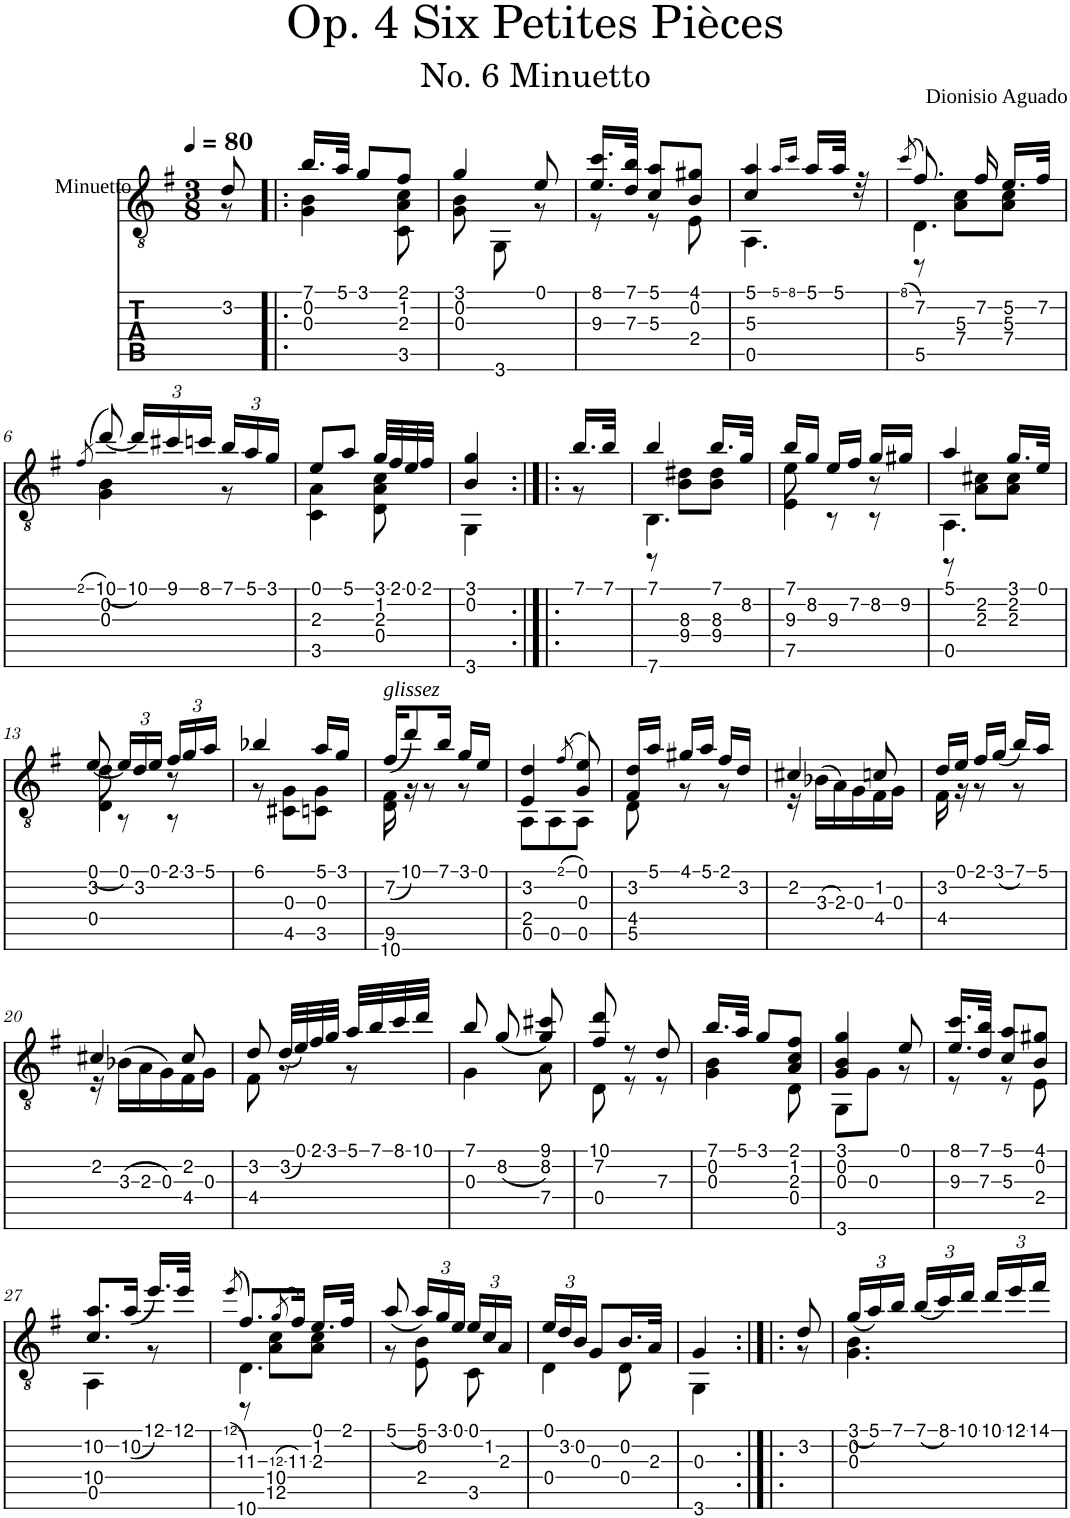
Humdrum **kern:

**kern	**kern
*part1	*part1
*staff2	*staff1
*I"Guitar	*
*stria6	*
*	*clefGv2
*k[f#]	*k[f#]
*G:	*G:
*M3/8	*M3/8
*MM80	*MM80
=	=
*^	*^
8d	8r	8d/	8r
=1!|:	=1!|:	=1!|:	=1!|:
16.bLL	4G 4B	16.b/LL	4G\ 4B\
32aJk	.	32a/JJk	.
8g	.	8g/L	.
8f#J	8C 8A 8c	8f#/J	8C\ 8A\ 8c\
=2	=2	=2	=2
4g	8G\ 8B\L	4g/	8G\ 8B\
.	8GGJ	.	8GG\
8e	8r	8e/	8r
=3	=3	=3	=3
16.e\ 16.cc\LL	8r	16.e/ 16.cc/LL	8r
32d\ 32b\Jk	.	32d/ 32b/JJk	.
8c\ 8a\	8r	8c/ 8a/L	8r
8B\ 8g#X\J	8E	8B/ 8g#X/J	8E\
=4	=4	=4	=4
4c 4a	4.AA	4c/ 4a/	4.AA\
qa	.	16qa/LL	.
qcc	.	16qcc/JJ	.
16aLL	.	16a/LL	.
32aJJk	.	32a/JJk	.
32r	.	32r	.
*v	*v	*	*
*	*v	*v
=5	=5
qcc	(8qcc/
*^	*^
*	*^	*	*^
8.f#L	4.D	8r	8.f#/)	4.D\	8r
.	.	8A\ 8c\L	.	.	8A\ 8c\L
16f#L	.	.	16f#/	.	.
16.e	.	8A\ 8c\J	16.e/LL	.	8A\ 8c\J
32f#JJk	.	.	32f#/JJk	.	.
*v	*v	*v	*	*	*
*	*v	*v	*v
!!LO:LB:g=z
=6	=6
qf#	(8qf#/
*^	*^
[<8ddL	4G 4B	[<8dd/)	4G\ 4B\
*Xbrackettup	*	*Xbrackettup	*
24ddL]	.	24dd/LL]	.
24cc#X	.	24cc#X/	.
24ccn	.	24ccn/JJ	.
24b	8r	24b/LL	8r
24a	.	24a/	.
24gJJ	.	24g/JJ	.
=7	=7	=7	=7
8eL	4C 4A	8e/L	4C\ 4A\
8a	.	8a/J	.
32gLL	8D 8A 8c	32g/LLL	8D\ 8A\ 8c\
32f#	.	32f#/	.
32e	.	32e/	.
32f#JJJ	.	32f#/JJJ	.
=8	=8	=8	=8
4B 4g	4GG	4B/ 4g/	4GG\
=9:|!|:	=9:|!|:	=9:|!|:	=9:|!|:
16.bLL	8r	16.b/LL	8r
32bJJk	.	32b/JJk	.
=10	=10	=10	=10
*	*^	*	*^
4b	4.BB	8r	4b/	4.BB\	8r
.	.	8B\ 8d#X\L	.	.	8B\ 8d#X\L
16.bLL	.	8B\ 8d#\J	16.b/LL	.	8B\ 8d#\J
32gJJk	.	.	32g/JJk	.	.
=11	=11	=11	=11	=11	=11
16bLL	4E	8e	16b/LL	4E\	8e\
16g	.	.	16g/JJ	.	.
16e	.	8r	16e/LL	.	8r
16f#	.	.	16f#/JJ	.	.
16g	8r	8r	16g/LL	8r	8r
16g#XJJ	.	.	16g#X/JJ	.	.
=12	=12	=12	=12	=12	=12
4a	4.AA	8r	4a/	4.AA\	8r
.	.	8A\ 8c#X\L	.	.	8A\ 8c#X\L
16.gLL	.	8A\ 8c#\J	16.g/LL	.	8A\ 8c#\J
32eJJk	.	.	32e/JJk	.	.
!!LO:LB:g=z	!!	!!
=13	=13	=13	=13	=13	=13
[<8eL	4D	8d	[<8e/	4D\	8d\
24eL]	.	8r	24e/LL]	.	8r
24d	.	.	24d/	.	.
24e	.	.	24e/JJ	.	.
24f#	8r	8r	24f#/LL	8r	8r
24g	.	.	24g/	.	.
24aJJ	.	.	24a/JJ	.	.
*	*v	*v	*	*	*
*	*	*	*v	*v
=14	=14	=14	=14
4b-X	8r	4b-X/	8r
.	8C#X\ 8G\L	.	8C#X\ 8G\L
16aLL	8Cn\ 8G\J	16a/LL	8Cn\ 8G\J
16gJJ	.	16g/JJ	.
=15	=15	=15	=15
!	!	!LO:TX:a:i:t=glissez	!
16f#KL	16D 16F#	(<16f#/KL	16D\ 16F#\
8dd	16r	8dd/)	16r
.	8r	.	8r
16bL	.	16b/Jk	.
16g	8r	16g/LL	8r
16eJJ	.	16e/JJ	.
=16	=16	=16	=16
4E 4d	8AAL	4E/ 4d/	8AA\L
.	8AA	.	8AA\
qf#	.	(8qf#/	.
8G 8e	8AAJ	8G/ 8e/)	8AA\J
=17	=17	=17	=17
16F#\ 16d\LL	8D	16F#/ 16d/LL	8D\
16a	.	16a/JJ	.
16g#X	8r	16g#X/LL	8r
16a	.	16a/JJ	.
16f#	8r	16f#/LL	8r
16dJJ	.	16d/JJ	.
=18	=18	=18	=18
4c#	16r	4c#X/	16r
.	16B-XLL	.	(>16B-X\LL
.	16A	.	16A\)
.	16G	.	16G\
8c	16F#	8cn/	16F#\
.	16GJJ	.	16G\JJ
=19	=19	=19	=19
16dLL	16F#	16d/LL	16F#\
16e	16r	16e/JJ	16r
16f#	8r	16f#/LL	8r
16g	.	(<16g/JJ	.
16b	8r	16b/LL)	8r
16aJJ	.	16a/JJ	.
!!LO:LB:g=z	!!
=20	=20	=20	=20
4c#X	16r	4c#X/	16r
.	16B-XLL	.	(>16B-X\LL
.	16A	.	16A\
.	16G	.	16G\)
8c#	16F#	8c#/	16F#\
.	16GJJ	.	16G\JJ
=21	=21	=21	=21
8dL	8F#	8d/	8F#\
32dLL	8r	(<32d/LLL	8r
32e	.	32e/)	.
32f#	.	32f#/	.
32g	.	32g/JJJ	.
32a	8r	32a/LLL	8r
32b	.	32b/	.
32cc	.	32cc/	.
32ddJJJ	.	32dd/JJJ	.
=22	=22	=22	=22
8bL	4G	8b/	4G\
8g	.	(<8g/	.
8g\ 8cc#X\J	8A	8g/ 8cc#X/)	8A\
=22	=22	=22	=22
8f# 8dd	8D	8f#/ 8dd/	8D\
8r	8r	8r	8r
8d	8r	8d/	8r
=23	=23	=23	=23
16.bLL	4G 4B	16.b/LL	4G\ 4B\
32aJk	.	32a/JJk	.
8g	.	8g/L	.
8A\ 8c\ 8f#\J	8D	8A/ 8c/ 8f#/J	8D\
=24	=24	=24	=24
4G 4B 4g	8GGL	4G/ 4B/ 4g/	8GG\L
.	8GJ	.	8G\J
8e	8r	8e/	8r
=26	=26	=26	=26
16.e\ 16.cc\LL	8r	16.e/ 16.cc/LL	8r
32d\ 32b\Jk	.	32d/ 32b/JJk	.
8c\ 8a\	8r	8c/ 8a/L	8r
8B\ 8g#X\J	8E	8B/ 8g#X/J	8E\
!!LO:LB:g=z	!!
=27	=27	=27	=27
8.c\ 8.a\L	4AA	8.c/ 8.a/L	4AA\
16aL	.	(<16a/Jk	.
16.ee	8r	16.ee/LL)	8r
32eeJJk	.	32ee/JJk	.
*v	*v	*	*
*	*v	*v
=28	=28
qee	(8qee/
*^	*^
*	*^	*	*^
8.f#L	4.D	8r	8.f#/L)	4.D\	8r
.	.	8A\ 8c\L	.	.	8A\ 8c\L
qg	.	.	(8qg/	.	.
16f#L	.	.	16f#/Jk)	.	.
16.e	.	8A\ 8c\J	16.e/LL	.	8A\ 8c\J
32f#JJk	.	.	32f#/JJk	.	.
*	*v	*v	*	*	*
*	*	*	*v	*v
=29	=29	=29	=29
8aL	8r	(<8a/	8r
24aL	8E\ 8B\L	24a/LL)	8E\ 8B\
24g	.	24g/	.
24e	.	24e/JJ	.
24e	8CJ	24e/LL	8C\
24c	.	24c/	.
24AJJ	.	24A/JJ	.
=30	=30	=30	=30
24eLL	4D	24e/LL	4D\
24d	.	24d/	.
24BJ	.	24B/JJ	.
8G	.	8G/L	.
16.BL	8D	16.B/L	8D\
32AJJk	.	32A/JJk	.
=31	=31	=31	=31
4G	4GG	4G/	4GG\
=32:|!|:	=32:|!|:	=32:|!|:	=32:|!|:
8d	8r	8d/	8r
=33	=33	=33	=33
24gLL	4.G 4.B	(<24g/LL	4.G\ 4.B\
24a	.	24a/)	.
24b	.	24b/JJ	.
24b	.	(<24b/LL	.
24cc	.	24cc/)	.
24dd	.	24dd/JJ	.
24dd	.	24dd/LL	.
24ee	.	24ee/	.
24ff#JJ	.	24ff#/JJ	.
*v	*v	*	*
*	*v	*v
=	=
*-	*-
